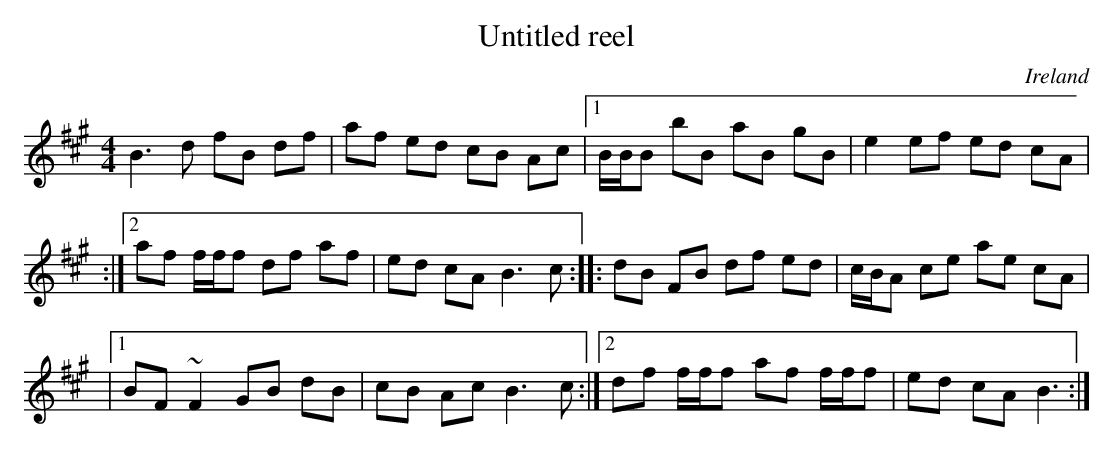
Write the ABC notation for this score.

X:1
T:Untitled reel
M:4/4
O:Ireland
O:England
K:B dorian
B3d fB df| af ed cB Ac\
|1 B/2B/2B bB aB gB| e2 ef ed cA|
:|2 af f/2f/2f df af| ed cA B3 c :: \
dB FB df ed| c/2B/2A ce ae cA|
|1\
BF ~F2 GB dB|cB Ac B3c:|2\
df f/2f/2f af f/2f/2f| ed cA B3:|
